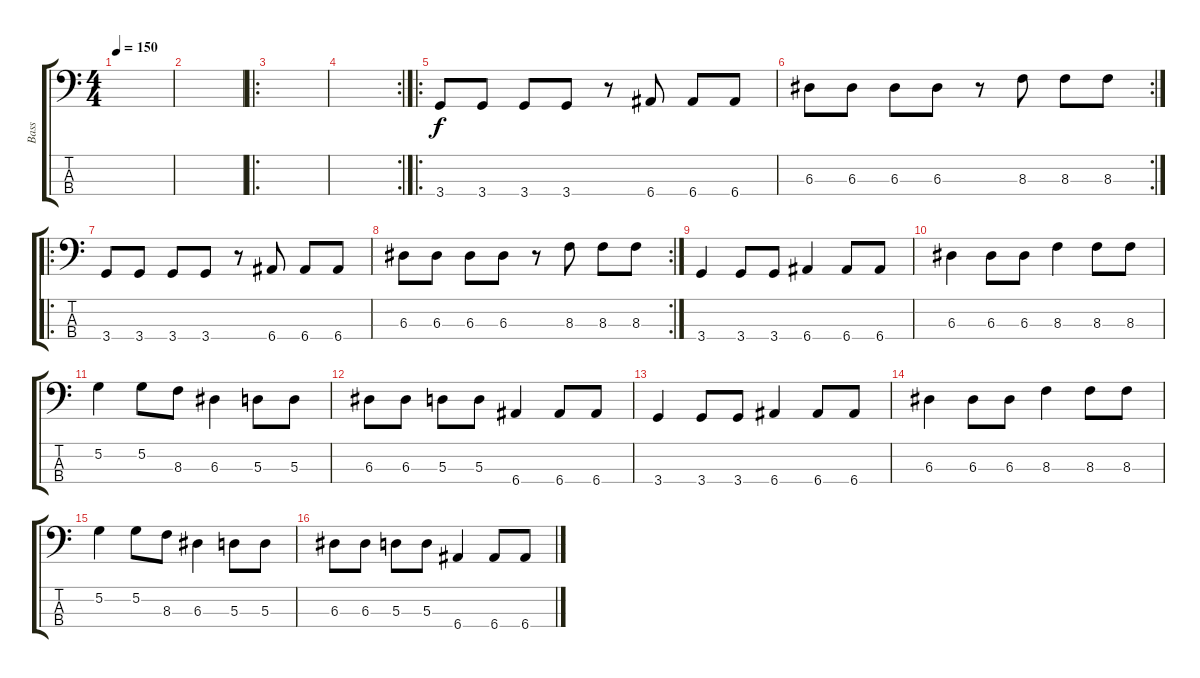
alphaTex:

\track ("Bass" "Bass") {instrument electricbasspick}
\staff {score tabs}
\tuning (G2 D2 A1 E1) {hide}
\ts (4 4)
\tempo 150
\clef f4
\ks c
|
|
\ro
|
\rc 2
|
\ro
3.4.8{volume 16} 3.4.8 3.4.8 3.4.8 r.8 6.4.8 6.4.8 6.4.8 |
\rc 2
6.3.8 6.3.8 6.3.8 6.3.8 r.8 8.3.8 8.3.8 8.3.8 |
\ro
3.4.8{volume 16} 3.4.8 3.4.8 3.4.8 r.8 6.4.8 6.4.8 6.4.8 |
\rc 2
6.3.8 6.3.8 6.3.8 6.3.8 r.8 8.3.8 8.3.8 8.3.8 |
3.4.4 3.4.8 3.4.8 6.4.4 6.4.8 6.4.8 |
6.3.4 6.3.8 6.3.8 8.3.4 8.3.8 8.3.8 |
5.2.4 5.2.8 8.3.8 6.3.4 5.3.8 5.3.8 |
6.3.8 6.3.8 5.3.8 5.3.8 6.4.4 6.4.8 6.4.8 |
3.4.4 3.4.8 3.4.8 6.4.4 6.4.8 6.4.8 |
6.3.4 6.3.8 6.3.8 8.3.4 8.3.8 8.3.8 |
5.2.4 5.2.8 8.3.8 6.3.4 5.3.8 5.3.8 |
6.3.8 6.3.8 5.3.8 5.3.8 6.4.4 6.4.8 6.4.8
